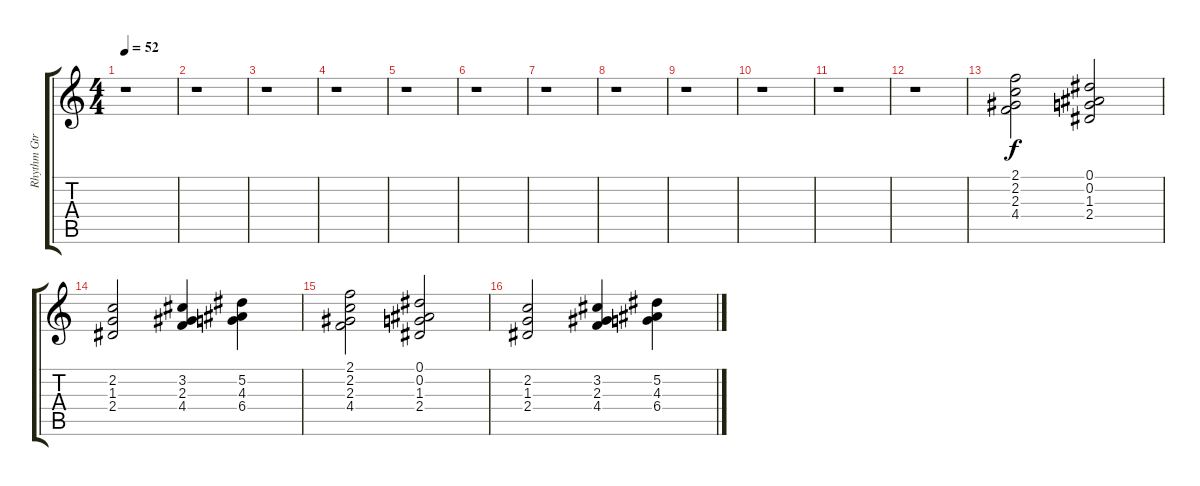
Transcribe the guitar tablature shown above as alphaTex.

\track ("Rhythm Gtr." "Rhythm Gtr") {instrument overdrivenguitar}
\staff {score tabs}
\tuning (Eb4 Bb3 Gb3 Db3 Ab2 Eb2) {hide}
\ts (4 4)
\tempo 52
\clef g2
\ks c
r.1{dy f} |
r.1 |
r.1 |
r.1 |
r.1 |
r.1 |
r.1 |
r.1 |
r.1 |
r.1 |
r.1 |
r.1 |
(2.1 2.2 2.3 4.4).2 (0.1 0.2 1.3 2.4).2 |
(2.2 1.3 2.4).2 (3.2 2.3 4.4).4 (5.2 4.3 6.4).4 |
(2.1 2.2 2.3 4.4).2 (0.1 0.2 1.3 2.4).2 |
(2.2 1.3 2.4).2 (3.2 2.3 4.4).4 (5.2 4.3 6.4).4
